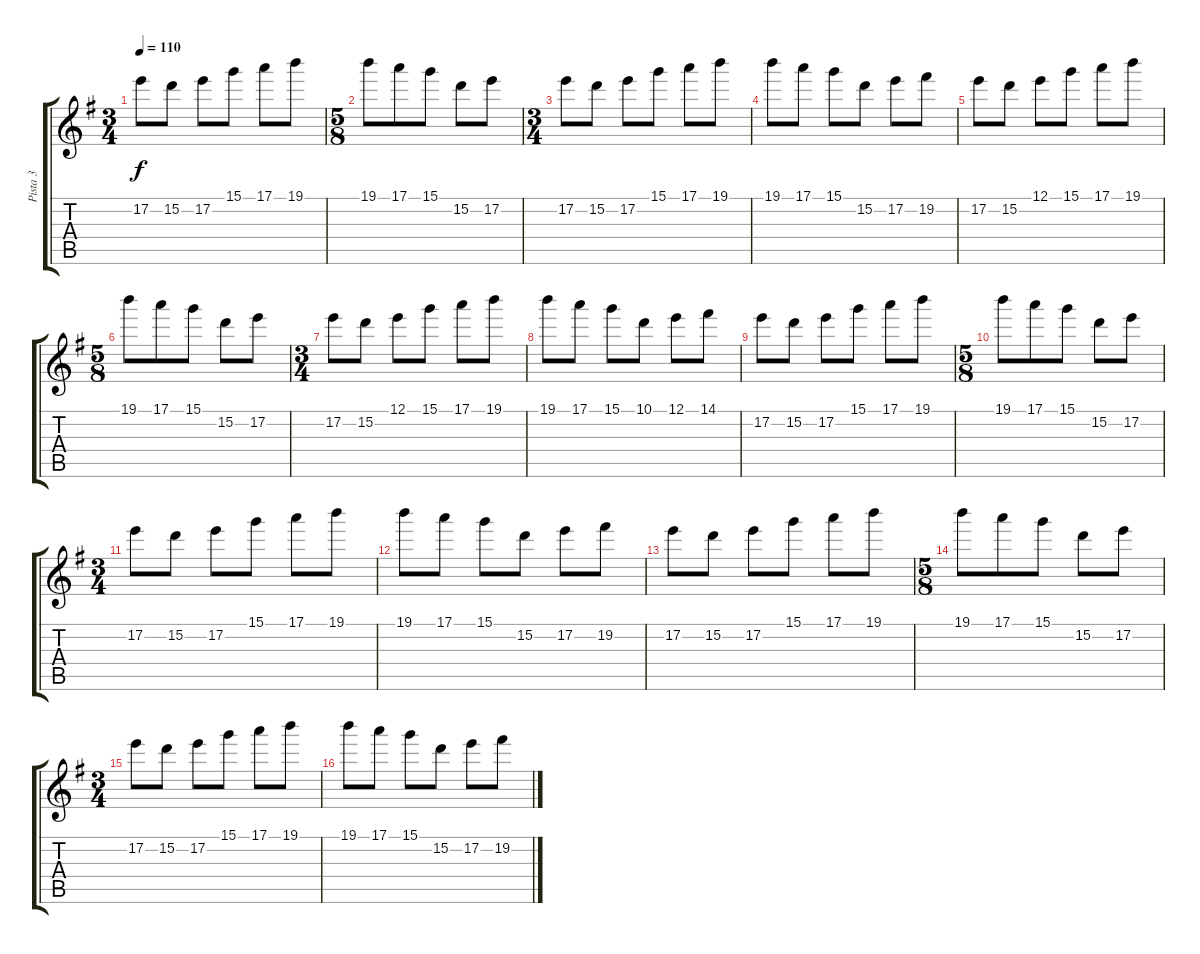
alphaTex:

\track ("Pista 3" "Pista 3") {instrument electricguitarjazz}
\staff {score tabs}
\tuning (E4 B3 G3 D3 A2 E2) {hide}
\ts (3 4)
\tempo 110
\clef g2
\ks g
17.2.8{dy f} 15.2.8 17.2.8 15.1.8 17.1.8 19.1.8 |
\ts (5 8)
19.1.8 17.1.8 15.1.8 15.2.8 17.2.8 |
\ts (3 4)
17.2.8 15.2.8 17.2.8 15.1.8 17.1.8 19.1.8 |
19.1.8 17.1.8 15.1.8 15.2.8 17.2.8 19.2.8 |
17.2.8 15.2.8 12.1.8 15.1.8 17.1.8 19.1.8 |
\ts (5 8)
19.1.8 17.1.8 15.1.8 15.2.8 17.2.8 |
\ts (3 4)
17.2.8 15.2.8 12.1.8 15.1.8 17.1.8 19.1.8 |
19.1.8 17.1.8 15.1.8 10.1.8 12.1.8 14.1.8 |
17.2.8 15.2.8 17.2.8 15.1.8 17.1.8 19.1.8 |
\ts (5 8)
19.1.8 17.1.8 15.1.8 15.2.8 17.2.8 |
\ts (3 4)
17.2.8 15.2.8 17.2.8 15.1.8 17.1.8 19.1.8 |
19.1.8 17.1.8 15.1.8 15.2.8 17.2.8 19.2.8 |
17.2.8 15.2.8 17.2.8 15.1.8 17.1.8 19.1.8 |
\ts (5 8)
19.1.8 17.1.8 15.1.8 15.2.8 17.2.8 |
\ts (3 4)
17.2.8 15.2.8 17.2.8 15.1.8 17.1.8 19.1.8 |
19.1.8 17.1.8 15.1.8 15.2.8 17.2.8 19.2.8
